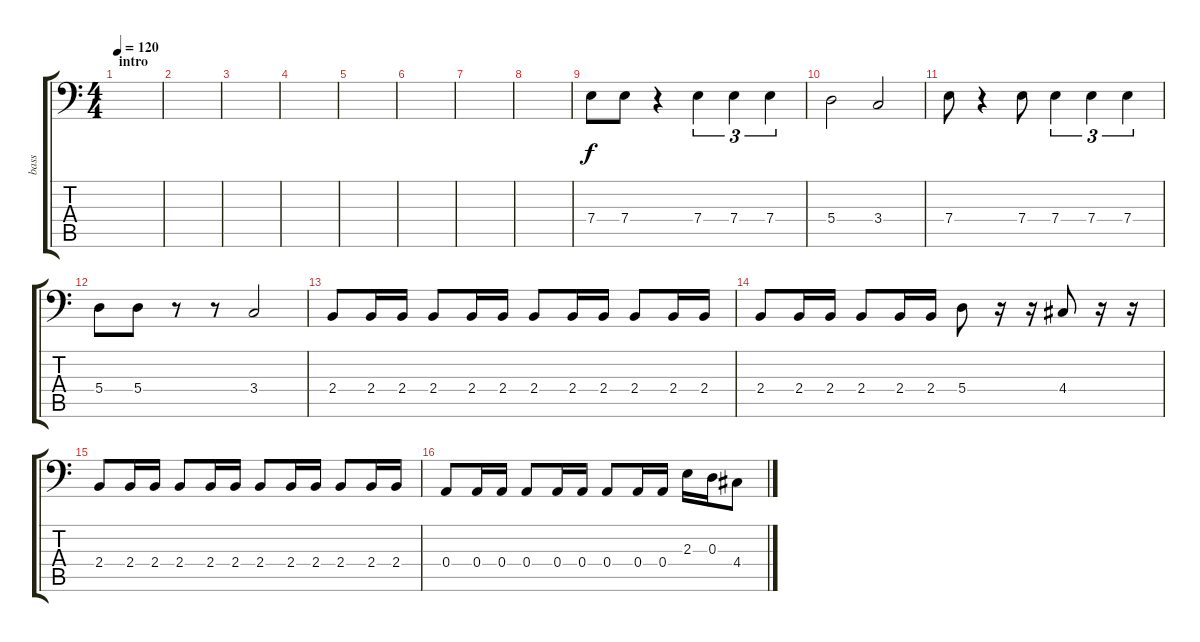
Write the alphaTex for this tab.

\track ("bass" "bass") {instrument electricbassfinger}
\staff {score tabs}
\tuning (C3 G2 D2 A1 E1 B0) {hide}
\ts (4 4)
\section ("" "intro")
\tempo 120
\clef f4
\ks c
|
|
|
|
|
|
|
|
7.4.8 7.4.8 r.4 7.4.4{tu (3 2)} 7.4.4{tu (3 2)} 7.4.4{tu (3 2)} |
5.4.2 3.4.2 |
7.4.8 r.4 7.4.8 7.4.4{tu (3 2)} 7.4.4{tu (3 2)} 7.4.4{tu (3 2)} |
5.4.8 5.4.8 r.8 r.8 3.4.2 |
2.4.8 2.4.16 2.4.16 2.4.8 2.4.16 2.4.16 2.4.8 2.4.16 2.4.16 2.4.8 2.4.16 2.4.16 |
2.4.8 2.4.16 2.4.16 2.4.8 2.4.16 2.4.16 5.4.8 r.16 r.16 4.4.8 r.16 r.16 |
2.4.8 2.4.16 2.4.16 2.4.8 2.4.16 2.4.16 2.4.8 2.4.16 2.4.16 2.4.8 2.4.16 2.4.16 |
0.4.8 0.4.16 0.4.16 0.4.8 0.4.16 0.4.16 0.4.8 0.4.16 0.4.16 2.3.16 0.3.16 4.4.8
